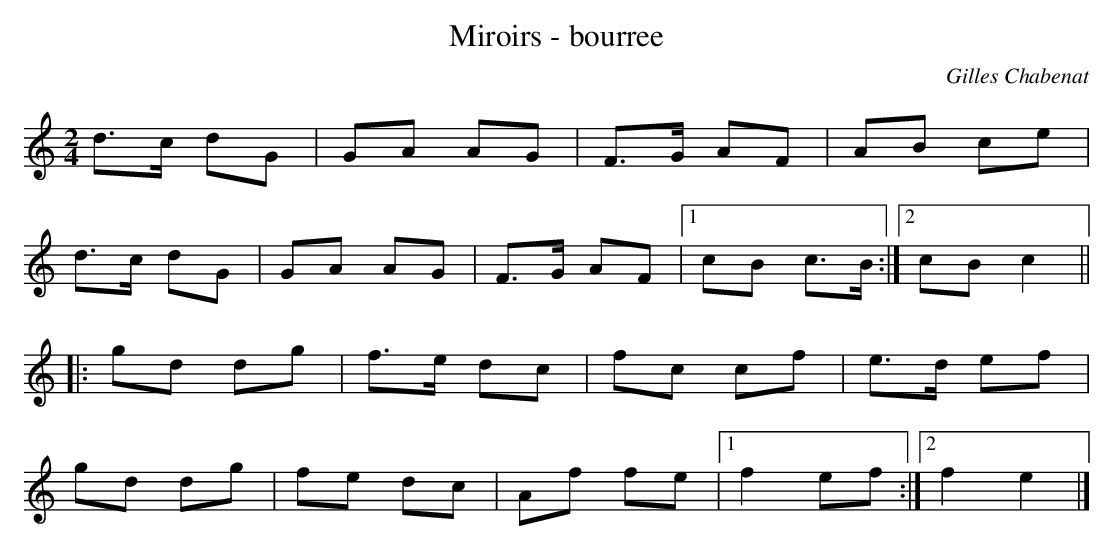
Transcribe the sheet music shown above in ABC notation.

X:1
T:Miroirs - bourree
C:Gilles Chabenat
M:2/4
L:1/8
K:G mixo
d3/2c/2 dG|GA AG|F3/2G/2 AF|AB ce|
d3/2c/2 dG|GA AG|F3/2G/2 AF|1cB c3/2B/2:|2cB c2||
|:gd dg|f3/2e/2 dc|fc cf|e3/2d/2 ef|
gd dg|fe dc|Af fe|1f2 ef:|2f2 e2|]
